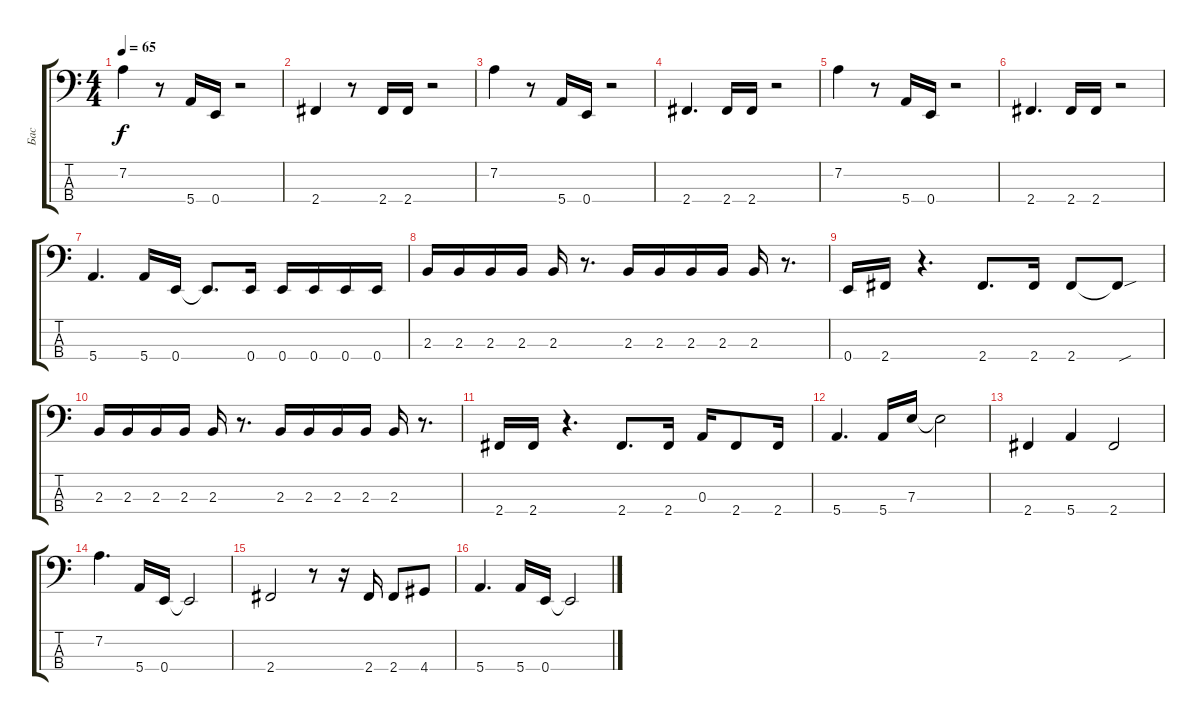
\track ("Бас" "Бас") {instrument electricbassfinger}
\staff {score tabs}
\tuning (G2 D2 A1 E1) {hide}
\ts (4 4)
\tempo 65
\clef f4
\ks c
7.2.4{dy f} r.8 5.4.16 0.4.16 r.2 |
2.4.4 r.8 2.4.16 2.4.16 r.2 |
7.2.4 r.8 5.4.16 0.4.16 r.2 |
2.4.4{d} 2.4.16 2.4.16 r.2 |
7.2.4 r.8 5.4.16 0.4.16 r.2 |
2.4.4{d} 2.4.16 2.4.16 r.2 |
5.4.4{d} 5.4.16 0.4.16 0.4{t}.8{d} 0.4.16 0.4.16 0.4.16 0.4.16 0.4.16 |
2.3.16 2.3.16 2.3.16 2.3.16 2.3.16 r.8{d} 2.3.16 2.3.16 2.3.16 2.3.16 2.3.16 r.8{d} |
0.4.16 2.4.16 r.4{d} 2.4.8{d} 2.4.16 2.4.8 2.4{sou t}.8 |
2.3.16 2.3.16 2.3.16 2.3.16 2.3.16 r.8{d} 2.3.16 2.3.16 2.3.16 2.3.16 2.3.16 r.8{d} |
2.4.16 2.4.16 r.4{d} 2.4.8{d} 2.4.16 0.3.16 2.4.8 2.4.16 |
5.4.4{d} 5.4.16 7.3.16 7.3{t}.2 |
2.4.4 5.4.4 2.4.2 |
7.2.4{d} 5.4.16 0.4.16 0.4{t}.2 |
2.4.2 r.8 r.16 2.4.16 2.4.8 4.4.8 |
5.4.4{d} 5.4.16 0.4.16 0.4{t}.2
